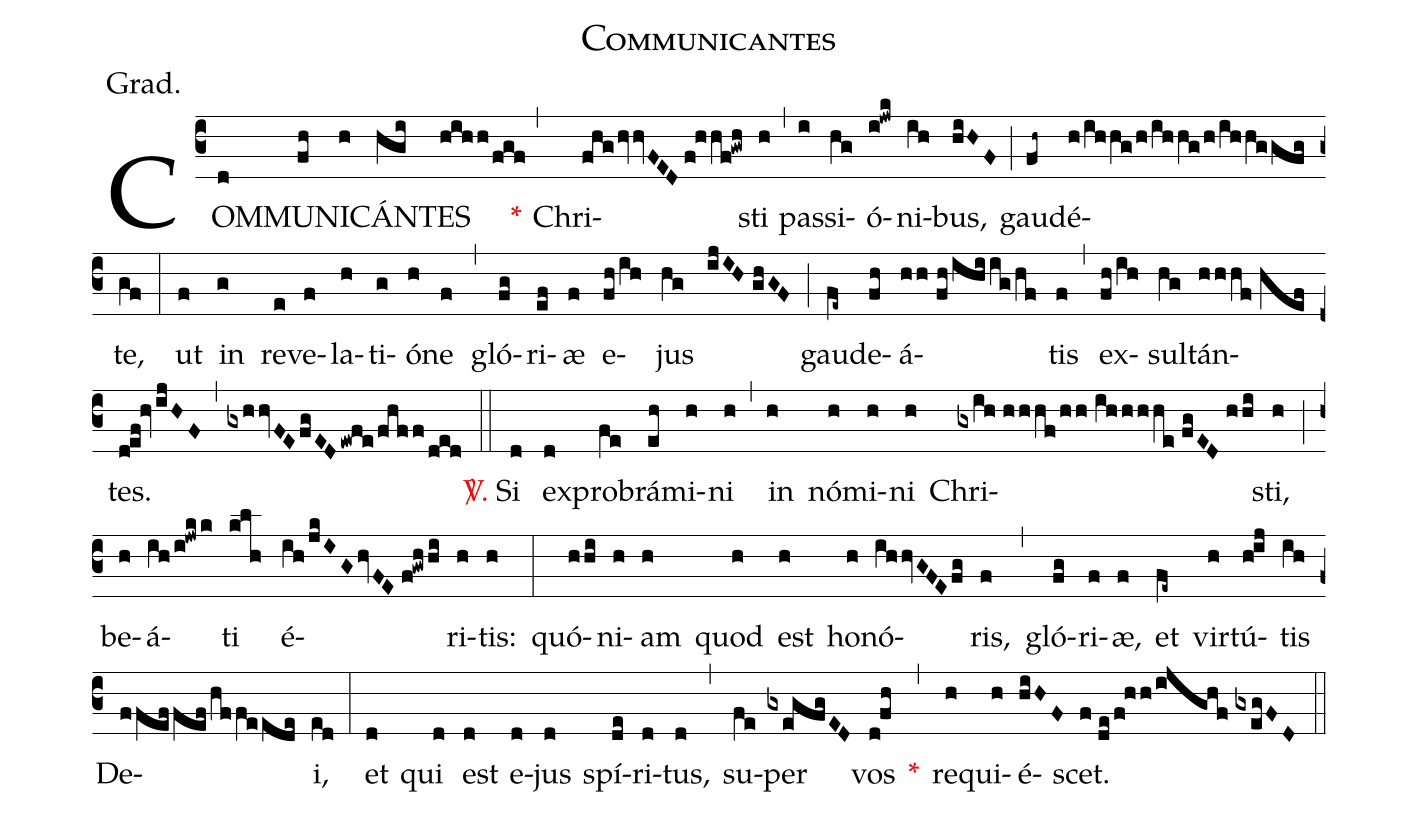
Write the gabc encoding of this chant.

name:Communicantes;
annotation:Grad.;
mode:V.;
office-part:Gradual;
%%
(c3) COM(d)MU(fh)NI(h)CÁN(hgi)TES(hihh/fgf) <v>\red{*}</v>(,) Chri(fhg/hvvFED//f!hhf!gwh)sti(h) (,) pas(i)si(hg)ó(i!jwk)ni(ih)bus,(hiHF/) (;) gau(fh~)dé(h/ihhg/h/ihhg/h/ihhggfg)te,(gf) (:) ut(f) in(g) re(e)ve(f)la(h)ti(g)ó(h)ne(f) (,) gló(fg)ri(ef)æ(f) e(fh/ih)jus(hg/) (ijIH//ghGF) (;) gau(fe~)de(fh)á(hh//fh/ihiig/hf)tis(f) (,) ex(fh/ih)sul(hg)tán(hhhf//hef)tes.(d!ef!hv/ijHF) (,) (gxhhvFE/fgED/ewfe/fhff/ded)  (::) <v>\red{\Vbar.}</v> Si(d) ex(d)pro(fe)brá(eh)mi(h)ni(h) (,) in(h) nó(h)mi(h)ni(h) Chri(gxih//hhhf/hh//ihhhhe//fgED//hhi)sti,(h) (;) be(h)á(ih/i!jwkk)ti(klh) é(ih/jkIG/hvFE//f!gwhhi)ri(h)tis:(h) (:) quó(hhi)ni(h)am(h) quod(h) est(h) ho(h)nó(ihhvGFE/fg)ris,(f) (,) gló(fg)ri(f)æ,(f) et(fe~) vir(h)tú(h!ij)tis(ih) De(ffeffef/hffeede)i,(ed) (:) et(d) qui(d) est(d) e(d)jus(d) spí(de)ri(d)tus,(d) (,) su(fe)per(gxegfgED) vos(d!fh) <v>\red{*}</v>(,) re(h)qui(h)é(hiHF)scet.(f//de/f!hh/ijghf//gxegFD) (::)
